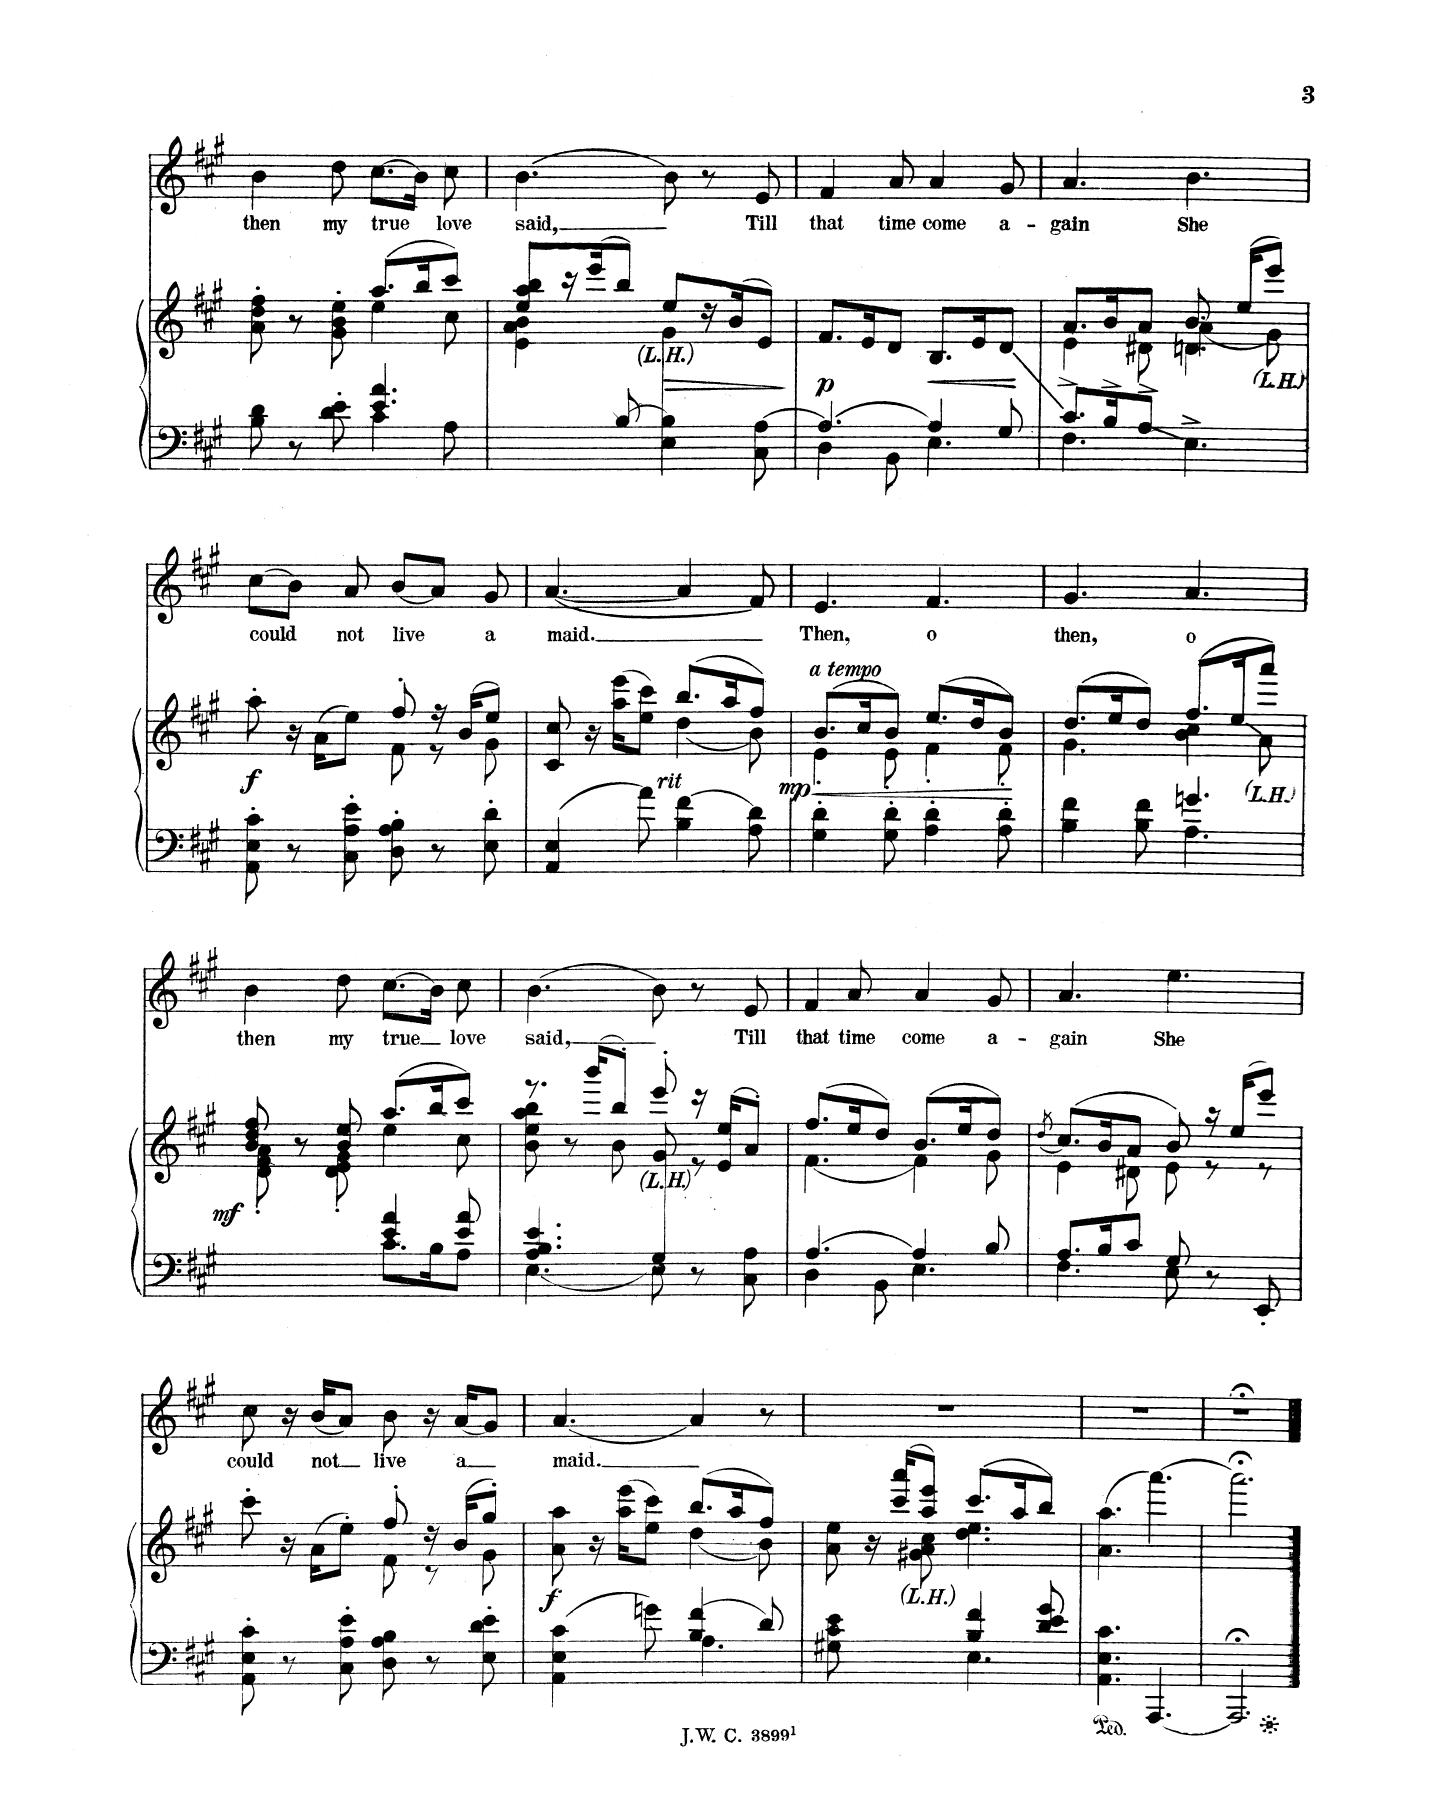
**kern	**kern	**dynam	**kern	**text
*part2	*part2	*part2	*part1	*part1
*staff3	*staff2	*staff2/3	*staff1	*staff1
*I"Piano	*	*	*I"Voice	*
*I'Pno	*	*	*	*
*clefF4	*clefG2	*	*clefG2	*
*k[f#c#g#]	*k[f#c#g#]	*	*k[f#c#g#]	*
*M6/8	*M6/8	*	*M6/8	*
=17	=17	=17	=17	=17
*^	*^	*	*	*
8B\' 8d\'	4.ryy	8a\' 8dd\' 8ff#\'	4.ryy	.	4b\	then
8r	.	8r	.	.	.	.
8d\' 8e\'	.	8g#\' 8b\' 8ee\'	.	.	8dd\	my
4.e/ 4.a/	4c#\	(8.aa/L	4ee\	.	(8.cc#\L	true
.	.	16bb/K	.	.	16b\Jk)	.
.	8A\	8ccc#/J)	8cc#\	.	8cc#\	love
*v	*v	*	*	*	*	*
=18	=18	=18	=18	=18	=18
*	*	*^	*	*	*
4ryy	8ee/ 8aa/ 8bb/L	4.ryy	4e\ 4a\ 4b\	.	[4.b\	said,
.	16r	.	.	.	.	.
.	(>16eee/J	.	.	.	.	.
[8B/	8bb/J)	.	2ryy	.	.	.
!	!LO:TX:b:t=(L. H.)	!	!	!	!	!
!	!	!	!	!LO:HP:b	!	!
4E\ 4B\]	8ee/L	8g#\	.	>	8b\]	.
.	16r	4ryy	.	.	8r	.
.	(>16b/J	.	.	.	.	.
8C#\ [>8A\	8e/J)	.	.	.	8e/	Till
*	*v	*v	*v	*	*	*
.	.	]	.	.
=19	=19	=19	=19	=19
*^	*	*	*	*
!	!	!	!LO:DY:b	!	!
4.A/_	4D\	8.f#/L	p	4f#/	that
.	.	16e/K	.	.	.
.	8BB\	8d/J	.	8a/	time
!	!	!	!LO:HP:b	!	!
4A/]	4.E\	8.B/L	<	4a/	come
.	.	16e/K	.	.	.
8G#/	.	8d/J	.	8g#/	a-
*v	*v	*	*	*	*
.	.	[	.	.
=20	=20	=20	=20	=20
*^	*^	*	*	*
*	*	*	*^	*	*	*
8.c#^/L	4.F#\	8.a/L	4e\	4.ryy	.	4.a/	-gain
16B^/K	.	16b/K	.	.	.	.	.
8A^/J	.	8a/J	8d#X\	.	.	.	.
4.E^\	4.ryy	8.b/	(4a\	4.dn\	.	4.b\	She
.	.	(16ee/KL	.	.	.	.	.
!	!	!LO:TX:b:t=(L.H.)	!	!	!	!	!
.	.	8eee/J)	8g#\)	.	.	.	.
*v	*v	*	*	*	*	*	*
*	*	*v	*v	*	*	*
=21	=21	=21	=21	=21	=21
!	!	!	!LO:DY:b	!	!
8AA\' 8E\' 8c#\'	8aa'\	4.ryy	f	(8cc#\L	could
8r	16r	.	.	8b\J)	.
.	(16a\KL	.	.	.	.
8C#\' 8A\' 8e\'	8ee\J)	.	.	8a/	not
8D\' 8A\' 8B\'	8ff#'/	8f#\	.	(8b/L	live
8r	16r	8r	.	8a/J)	.
.	(16b/KL	.	.	.	.
8E\' 8d\'	8ee/J)	8g#\	.	8g#/	a
=22	=22	=22	=22	=22	=22
4AA/ 4E/	8c#/ 8cc#/	4.ryy	.	([4.a/	maid.
.	16r	.	.	.	.
.	(16aa\ 16eee\KL	.	.	.	.
8a\	8ee\ 8ccc#\J)	.	.	.	.
!	!LO:TX:i:t=rit.	!	!	!	!
4B\ 4f#\	(8.bb/L	(4dd\	.	4a/]	.
.	16aa/K	.	.	.	.
8A\ 8d\	8ff#/J)	8b\)	.	8f#/)	.
=23	=23	=23	=23	=23	=23
!	!LO:TX:i:t=a tempo	!	!	!	!
!	!	!	!LO:HP:b	!	!
!	!	!	!LO:DY:n=1:b	!	!
4G#\' 4d\'	(8.b/L	4e'\	< mp	4.e/	Then,
.	16cc#/K	.	.	.	.
8G#\' 8d\'	8b/J)	8e'\	.	.	.
4A\' 4d\'	(8.ee/L	4f#'\	.	4.f#/	o
.	16dd/K	.	.	.	.
8A\' 8d\'	8b/J)	8f#'\	.	.	.
*	*v	*v	*	*	*
.	.	[	.	.
=24	=24	=24	=24	=24
*^	*^	*	*	*
4B\ 4f#\	4.ryy	(8.dd/L	4.g#\	.	4.g#/	then,
.	.	16ee/K	.	.	.	.
8B\ 8f#\	.	8dd/J)	.	.	.	.
4.gn/	4.A\	(8.ff#/L	4b\ 4cc#\	.	4.a/	o,
.	.	16ee/K	.	.	.	.
!	!	!LO:TX:b:t=(L. H.)	!	!	!	!
.	.	8aaa/J)	8a\	.	.	.
=25	=25	=25	=25	=25	=25	=25
*	*	*	*^	*	*	*
!	!	!	!	!	!LO:DY:b	!	!
8ryy	4.ryy	8b/ 8dd/ 8ff#/	4.ryy	8d\'< 8f#\'< 8a\'<	mf	4b\	then
8ryy	.	8r	.	8ryy	.	.	.
8ryy	.	8b/ 8ee/	.	8d\'< 8e\'< 8g#\'<	.	8dd\	my
4e/ 4a/	8.c#\L	(8.aa/L	4ee\	4.ryy	.	(8.cc#\L	true
.	16B\K	16bb/K	.	.	.	16b\Jk)	.
8e/ 8a/	8A\J	8ccc#/J)	8cc#\	.	.	8cc#\	love
*	*	*	*v	*v	*	*	*
=26	=26	=26	=26	=26	=26	=26
4.A/ 4.B/ 4.e/	[4.E\	8.r	8b\ 8ee\ 8aa\ 8bb\	.	[4.b\	said,
.	.	.	8r	.	.	.
.	.	(16bbb/KL	.	.	.	.
.	.	8bb'/J)	8b\	.	.	.
!	!	!LO:TX:b:t=(L. H.)	!	!	!	!
8E/ 8G#/	8E\]	8eee'/	8g#/	.	8b\]	.
8r	4ryy	16r	8r	.	8r	.
.	.	(16e/ 16ee/KL	.	.	.	.
8C#\ 8A\	.	8a'>/J)	8ryy	.	8e/	Till
=27	=27	=27	=27	=27	=27	=27
4.A/	4D\	(8.ff#/L	[4.f#\	.	4f#/	that
.	.	16ee/K	.	.	.	.
.	8BB\	8dd/J)	.	.	8a/	time
4A/	4.E\	(8.b/L	4f#\]	.	4a/	come
.	.	16ee/K	.	.	.	.
8B/	.	8dd/J)	8g#\	.	8g#/	a-
=28	=28	=28	=28	=28	=28	=28
.	.	(8qdd/	.	.	.	.
8.A/L	4.F#\	(8.cc#/L)	4e\	.	4.a/	-gain
16B/K	.	16b/K	.	.	.	.
8c#/J	.	8a/J	8d#X\	.	.	.
8G#/	8E\	8b/)	8e\	.	4.ee\	She
8r	4ryy	16r	8r	.	.	.
.	.	(16ee/KL	.	.	.	.
8EE'/	.	8eee/J)	8r	.	.	.
*v	*v	*	*	*	*	*
=29	=29	=29	=29	=29	=29
8AA\' 8E\' 8c#\'	8ccc#'\	4.ryy	.	8cc#\	could
8r	16r	.	.	16r	.
.	(16a\KL	.	.	(16b/KL	not_
8C#\' 8A\' 8e\'	8ee'\J)	.	.	8a/J)	.
8D\' 8A\' 8B\'	8ff#'/	8f#\	.	8b\	live
8r	16r	8r	.	16r	.
.	(16b/KL	.	.	(16a/KL	a
8E\' 8d\' 8e\'	8gg#'/J)	8g#\	.	8g#/J)	.
=30	=30	=30	=30	=30	=30
*^	*	*	*	*	*
!	!	!	!	!LO:DY:b	!	!
4AA\ 4E\ 4c#\	4.ryy	8a\ 8aa\	4.ryy	f	[4.a/	maid.
.	.	16r	.	.	.	.
.	.	(16aa\ 16eee\KL	.	.	.	.
8gn\	.	8ee\ 8ccc#\J)	.	.	.	.
4B/ 4f#/	4.A\	(8.bb/L	(4dd\	.	4a/]	.
.	.	16aa/K	.	.	.	.
8d/	.	8ff#/J)	8b\)	.	8r	.
=31	=31	=31	=31	=31	=31	=31
*	*	*	*^	*	*	*
8G#X\ 8c#\ 8e\	4.ryy	8a\ 8ee\	4.ryy	4ryy	.	2.r	.
8ryy	.	16r	.	.	.	.	.
.	.	(>16ccc#/ 16aaa/KL	.	.	.	.	.
!LO:TX:a:t=(L. H.)	!	!	!	!	!	!	!
8ryy	.	8aa/ 8eee/J)	.	8g#X\ 8a\ 8cc#\	.	.	.
4B/ 4f#/	4.E\	(8.ccc#/L	4.dd\ 4.ee\	4.ryy	.	.	.
.	.	16aa/K	.	.	.	.	.
8d/ 8e/ 8g#/	.	8bb/J)	.	.	.	.	.
*v	*v	*	*	*	*	*	*
*	*v	*v	*v	*	*	*
=32	=32	=32	=32	=32
4.AA\ 4.E\ 4.c#\	(4.a\ 4.aa\	.	2.r	.
[4.AAA/	[4.aaa\)	.	.	.
=33	=33	=33	=33	=33
2.AAA;</]	2.aaa;<\]	.	2.r;<	.
==	==	==	==	==
*-	*-	*-	*-	*-
